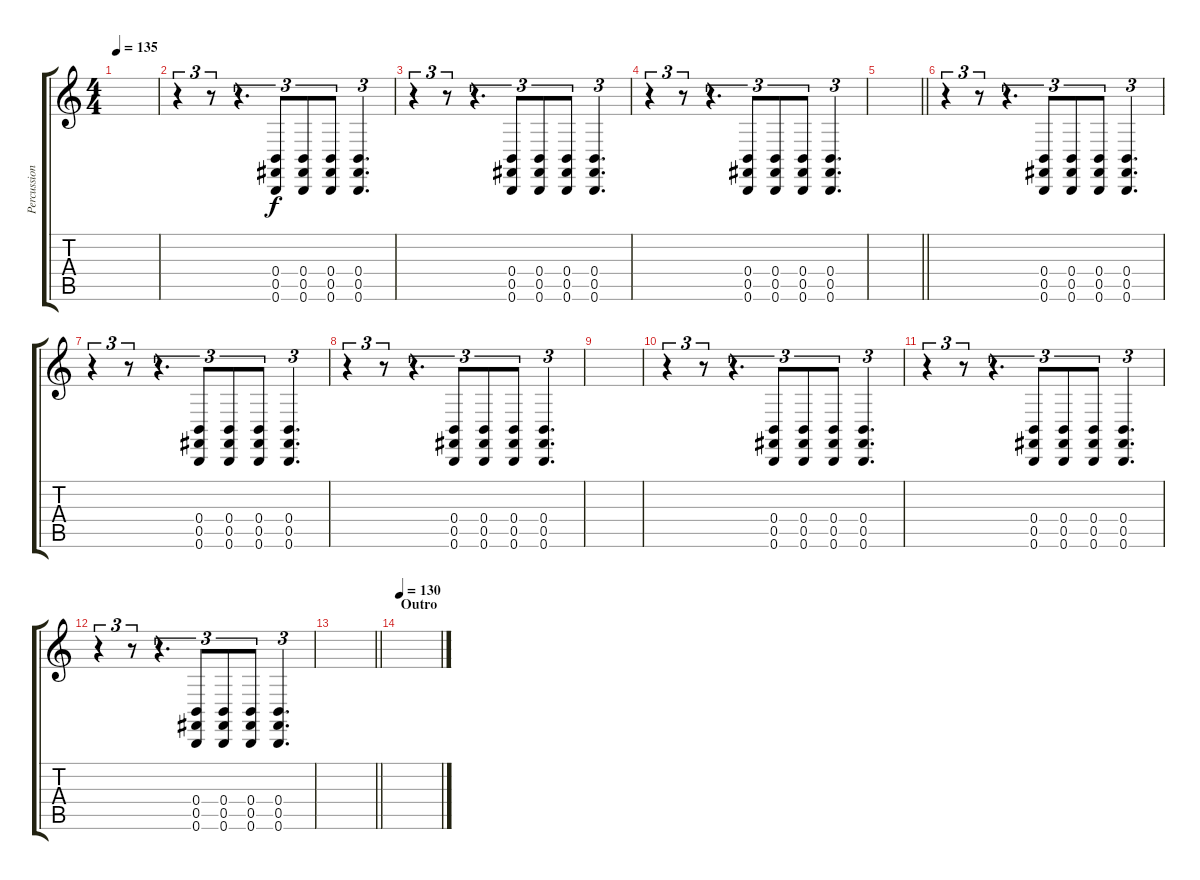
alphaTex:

\track ("Percussion" "Percussion") {instrument melodictom}
\staff {score tabs}
\tuning (Db4 Ab3 E3 B2 Gb2 B1) {hide}
\ts (4 4)
\tempo 135
\clef g2
\ks c
|
r.4{tu (3 2)} r.8{tu (3 2)} r.4{d tu (3 2)} (0.4 0.5 0.6).8{tu (3 2)} (0.4 0.5 0.6).8{tu (3 2)} (0.4 0.5 0.6).8{tu (3 2)} (0.4 0.5 0.6).4{d tu (3 2)} |
r.4{tu (3 2)} r.8{tu (3 2)} r.4{d tu (3 2)} (0.4 0.5 0.6).8{tu (3 2)} (0.4 0.5 0.6).8{tu (3 2)} (0.4 0.5 0.6).8{tu (3 2)} (0.4 0.5 0.6).4{d tu (3 2)} |
r.4{tu (3 2)} r.8{tu (3 2)} r.4{d tu (3 2)} (0.4 0.5 0.6).8{tu (3 2)} (0.4 0.5 0.6).8{tu (3 2)} (0.4 0.5 0.6).8{tu (3 2)} (0.4 0.5 0.6).4{d tu (3 2)} |
\barLineRight lightlight
|
\section ("" "")
r.4{tu (3 2)} r.8{tu (3 2)} r.4{d tu (3 2)} (0.4 0.5 0.6).8{tu (3 2)} (0.4 0.5 0.6).8{tu (3 2)} (0.4 0.5 0.6).8{tu (3 2)} (0.4 0.5 0.6).4{d tu (3 2)} |
r.4{tu (3 2)} r.8{tu (3 2)} r.4{d tu (3 2)} (0.4 0.5 0.6).8{tu (3 2)} (0.4 0.5 0.6).8{tu (3 2)} (0.4 0.5 0.6).8{tu (3 2)} (0.4 0.5 0.6).4{d tu (3 2)} |
r.4{tu (3 2)} r.8{tu (3 2)} r.4{d tu (3 2)} (0.4 0.5 0.6).8{tu (3 2)} (0.4 0.5 0.6).8{tu (3 2)} (0.4 0.5 0.6).8{tu (3 2)} (0.4 0.5 0.6).4{d tu (3 2)} |
|
r.4{tu (3 2)} r.8{tu (3 2)} r.4{d tu (3 2)} (0.4 0.5 0.6).8{tu (3 2)} (0.4 0.5 0.6).8{tu (3 2)} (0.4 0.5 0.6).8{tu (3 2)} (0.4 0.5 0.6).4{d tu (3 2)} |
r.4{tu (3 2)} r.8{tu (3 2)} r.4{d tu (3 2)} (0.4 0.5 0.6).8{tu (3 2)} (0.4 0.5 0.6).8{tu (3 2)} (0.4 0.5 0.6).8{tu (3 2)} (0.4 0.5 0.6).4{d tu (3 2)} |
r.4{tu (3 2)} r.8{tu (3 2)} r.4{d tu (3 2)} (0.4 0.5 0.6).8{tu (3 2)} (0.4 0.5 0.6).8{tu (3 2)} (0.4 0.5 0.6).8{tu (3 2)} (0.4 0.5 0.6).4{d tu (3 2)} |
\barLineRight lightlight
|
\section ("" "Outro")
\tempo 130
